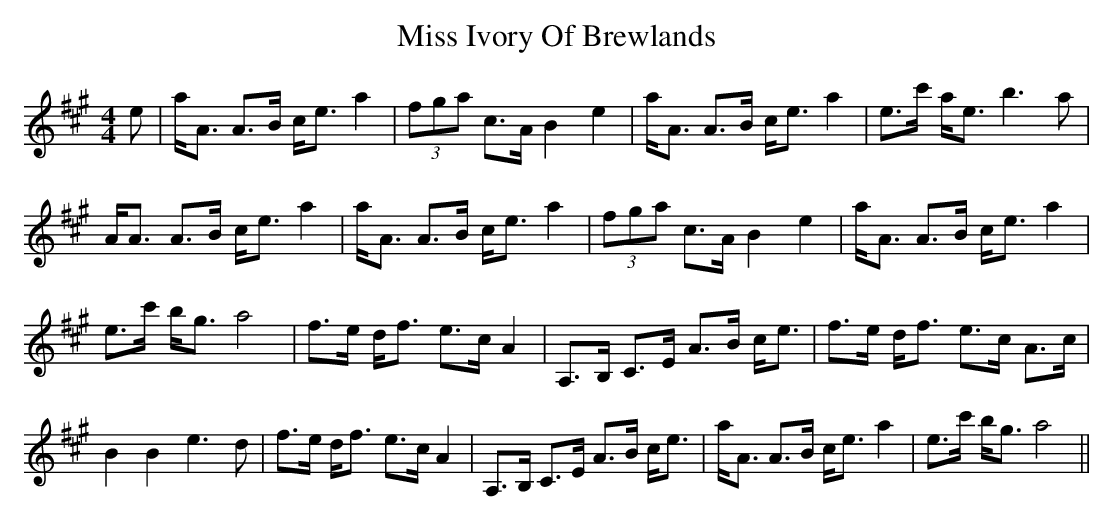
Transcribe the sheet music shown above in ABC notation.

X:1
T: Miss Ivory Of Brewlands
M: 4/4
L: 1/8
K: Amaj
e|a<A A>B c<ea2|(3fga c>AB2e2|a<A A>B c<ea2|e>c' a<eb3a|
A<A A>B c<ea2|a<A A>B c<ea2|(3fga c>AB2e2|a<A A>B c<ea2|
e>c' b<ga4|f>e d<f e>cA2|A,>B, C>E A>B c<e|f>e d<f e>c A>c|
B2B2e3d|f>e d<f e>cA2|A,>B, C>E A>B c<e|a<A A>B c<ea2|e>c' b<ga4||
